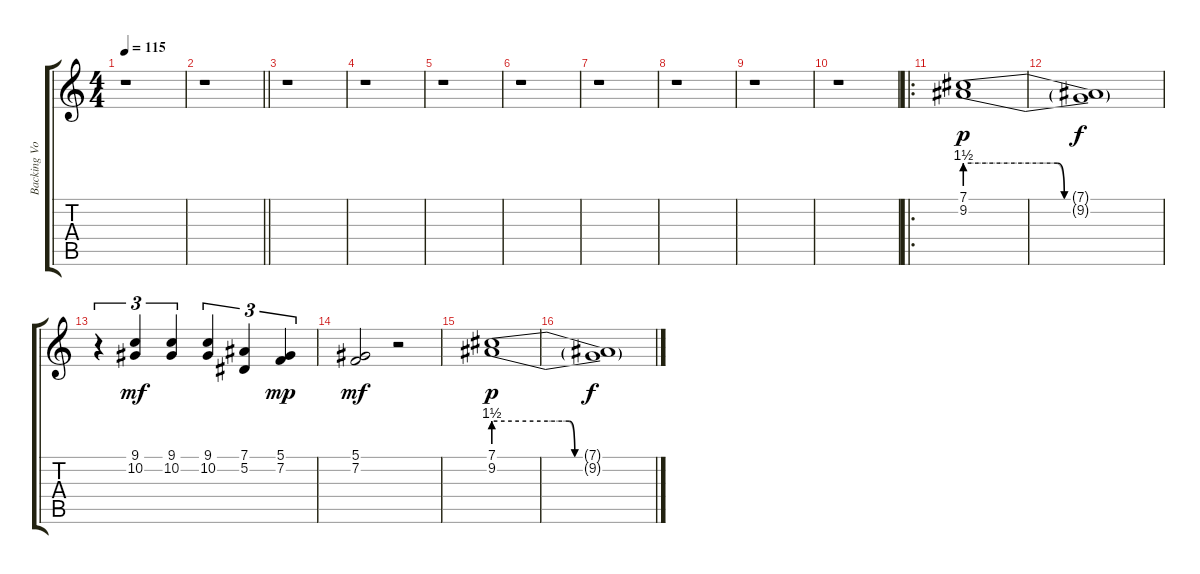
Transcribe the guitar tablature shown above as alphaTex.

\track ("Backing Vocals" "Backing Vo") {instrument trumpet}
\staff {score tabs}
\tuning (Eb4 Bb3 Gb3 Db3 Ab2 Eb2) {hide}
\ts (4 4)
\tempo 115
\clef g2
\ks c
r.1{dy f} |
\barLineRight lightlight
r.1 |
r.1 |
r.1 |
r.1 |
r.1 |
r.1 |
r.1 |
r.1 |
r.1 |
\ro
(7.1{be (custom 0 6 28 6 30 0 60 0)} 9.2{be (custom 0 6 20 6 27 6 30 0 40 0 60 0)}).1{dy p instrument trumpet} |
(7.1{t} 9.2{t}).1{dy f} |
r.4{tu (3 2)} (9.1 10.2).4{tu (3 2) dy mf} (9.1 10.2).4{tu (3 2)} (9.1 10.2).4{tu (3 2)} (7.1 5.2).4{tu (3 2)} (5.1 7.2).4{tu (3 2) dy mp} |
(5.1 7.2).2{dy mf} r.2 |
(7.1{be (custom 0 6 28 6 30 0 60 0)} 9.2{be (custom 0 6 20 6 27 6 30 0 40 0 60 0)}).1{dy p} |
(7.1{t} 9.2{t}).1{dy f}
